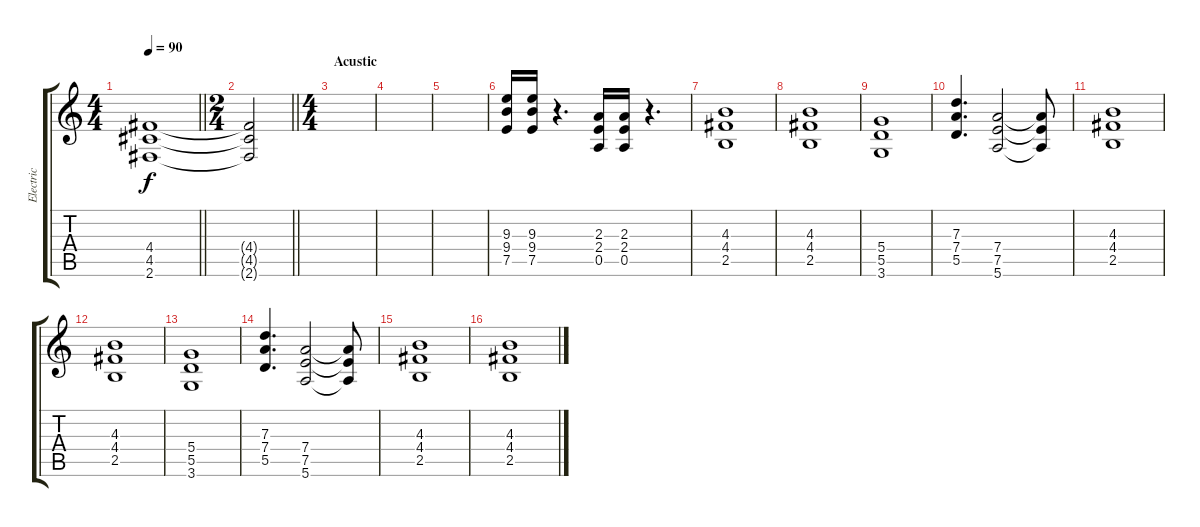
\track ("Electric" "Electric") {instrument distortionguitar}
\staff {score tabs}
\tuning (E4 B3 G3 D3 A2 E2) {hide}
\ts (4 4)
\tempo 90
\clef g2
\barLineRight lightlight
\ks c
(4.4{t} 4.5{t} 2.6{t}).1{dy f} |
\ts (2 4)
\barLineRight lightlight
(4.4{t} 4.5{t} 2.6{t}).2 |
\ts (4 4)
\section ("" "Acustic")
|
|
|
(9.3 9.4 7.5).16 (9.3 9.4 7.5).16 r.4{d} (2.3 2.4 0.5).16 (2.3 2.4 0.5).16 r.4{d} |
(4.3 4.4 2.5).1 |
(4.3 4.4 2.5).1 |
(5.4 5.5 3.6).1 |
(7.3 7.4 5.5).4{d} (7.4 7.5 5.6).2 (7.4{t} 7.5{t} 5.6{t}).8 |
(4.3 4.4 2.5).1 |
(4.3 4.4 2.5).1 |
(5.4 5.5 3.6).1 |
(7.3 7.4 5.5).4{d} (7.4 7.5 5.6).2 (7.4{t} 7.5{t} 5.6{t}).8 |
(4.3 4.4 2.5).1 |
(4.3 4.4 2.5).1
